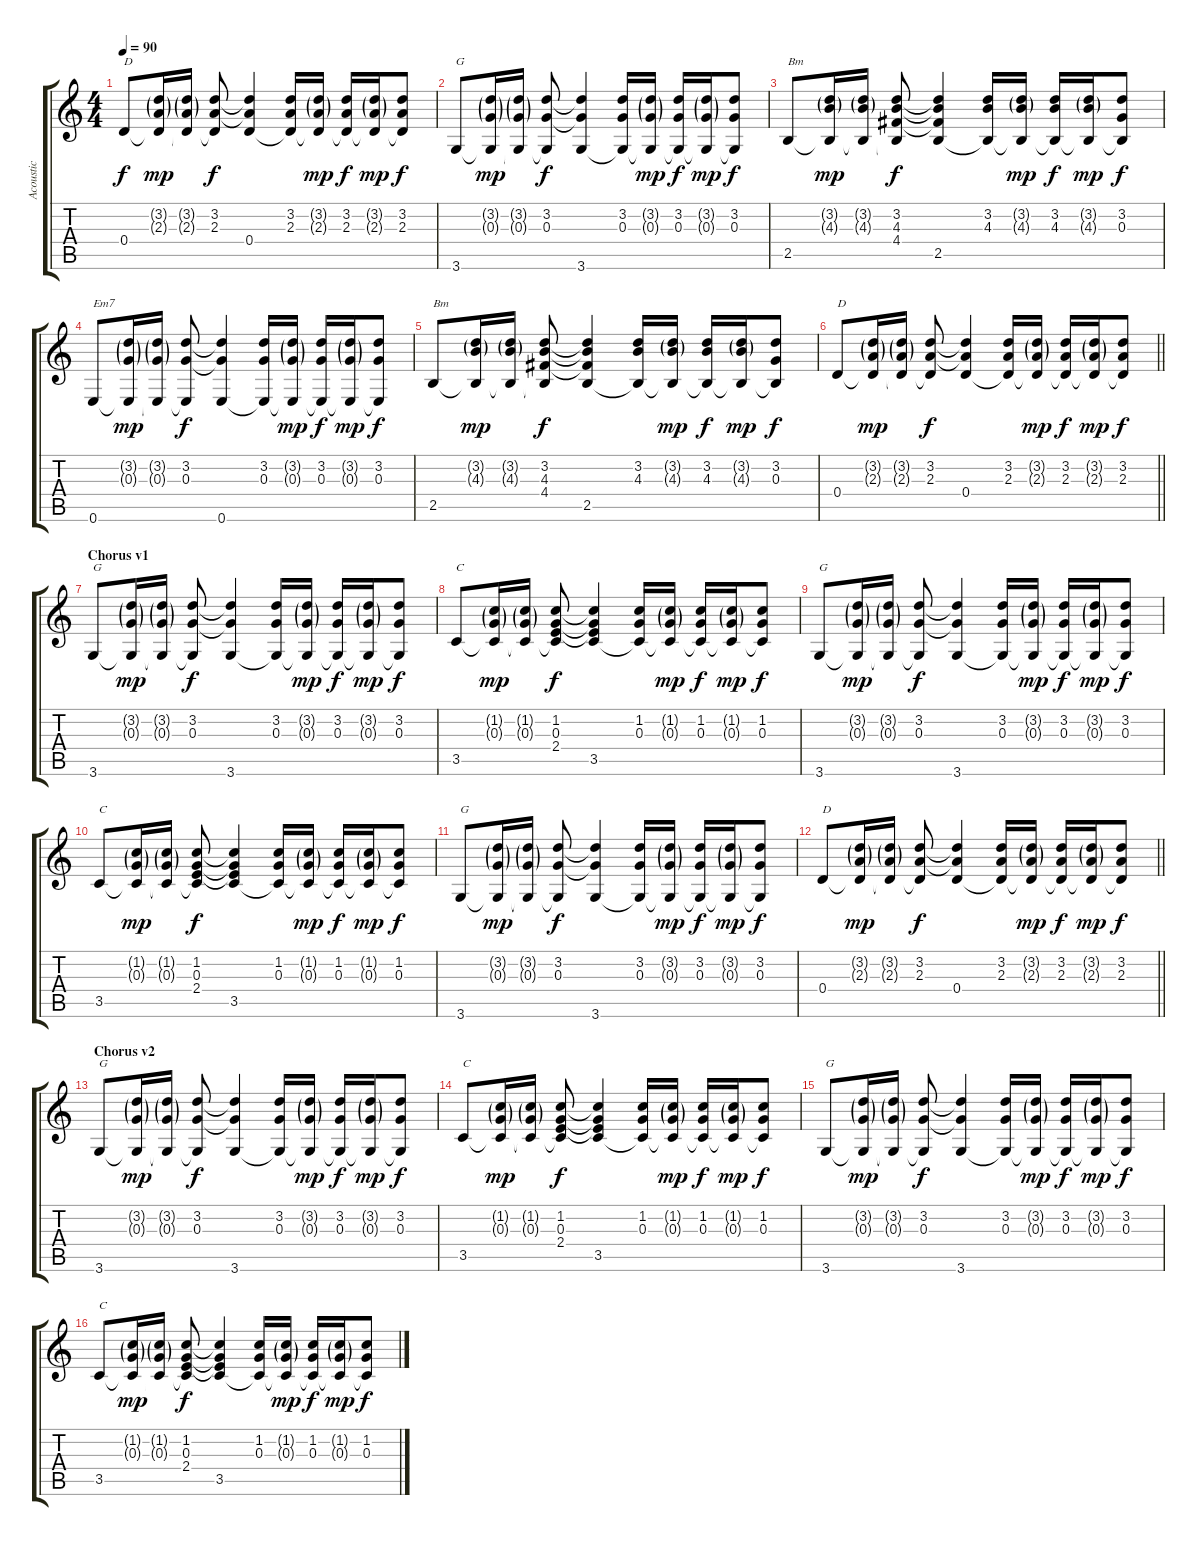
\track ("Acoustic" "Acoustic") {instrument acousticguitarsteel}
\staff {score tabs}
\tuning (E4 B3 G3 D3 A2 E2) {hide}
\ts (4 4)
\tempo 90
\clef g2
\ks c
0.4.8{txt "D" dy f} (3.2{g} 2.3{g} 0.4{t}).16{dy mp} (3.2{g} 2.3{g} 0.4{t}).16 (3.2 2.3 0.4{t}).8{dy f} (3.2{t} 2.3{t} 0.4).4 (3.2 2.3 0.4{t}).16 (3.2{g} 2.3{g} 0.4{t}).16{dy mp} (3.2 2.3 0.4{t}).16{dy f} (3.2{g} 2.3{g} 0.4{t}).16{dy mp} (3.2 2.3 0.4{t}).8{dy f} |
3.6.8{txt "G"} (3.2{g} 0.3{g} 3.6{t}).16{dy mp} (3.2{g} 0.3{g} 3.6{t}).16 (3.2 0.3 3.6{t}).8{dy f} (3.2{t} 0.3{t} 3.6).4 (3.2 0.3 3.6{t}).16 (3.2{g} 0.3{g} 3.6{t}).16{dy mp} (3.2 0.3 3.6{t}).16{dy f} (3.2{g} 0.3{g} 3.6{t}).16{dy mp} (3.2 0.3 3.6{t}).8{dy f} |
2.5.8{txt "Bm"} (3.2{g} 4.3{g} 2.5{t}).16{dy mp} (3.2{g} 4.3{g} 2.5{t}).16 (3.2 4.3 4.4 2.5{t}).8{dy f} (3.2{t} 4.3{t} 4.4{t} 2.5).4 (3.2 4.3 2.5{t}).16 (3.2{g} 4.3{g} 2.5{t}).16{dy mp} (3.2 4.3 2.5{t}).16{dy f} (3.2{g} 4.3{g} 2.5{t}).16{dy mp} (3.2 0.3 2.5{t}).8{dy f} |
0.6.8{txt "Em7"} (3.2{g} 0.3{g} 0.6{t}).16{dy mp} (3.2{g} 0.3{g} 0.6{t}).16 (3.2 0.3 0.6{t}).8{dy f} (3.2{t} 0.3{t} 0.6).4 (3.2 0.3 0.6{t}).16 (3.2{g} 0.3{g} 0.6{t}).16{dy mp} (3.2 0.3 0.6{t}).16{dy f} (3.2{g} 0.3{g} 0.6{t}).16{dy mp} (3.2 0.3 0.6{t}).8{dy f} |
2.5.8{txt "Bm"} (3.2{g} 4.3{g} 2.5{t}).16{dy mp} (3.2{g} 4.3{g} 2.5{t}).16 (3.2 4.3 4.4 2.5{t}).8{dy f} (3.2{t} 4.3{t} 4.4{t} 2.5).4 (3.2 4.3 2.5{t}).16 (3.2{g} 4.3{g} 2.5{t}).16{dy mp} (3.2 4.3 2.5{t}).16{dy f} (3.2{g} 4.3{g} 2.5{t}).16{dy mp} (3.2 0.3 2.5{t}).8{dy f} |
\barLineRight lightlight
0.4.8{txt "D"} (3.2{g} 2.3{g} 0.4{t}).16{dy mp} (3.2{g} 2.3{g} 0.4{t}).16 (3.2 2.3 0.4{t}).8{dy f} (3.2{t} 2.3{t} 0.4).4 (3.2 2.3 0.4{t}).16 (3.2{g} 2.3{g} 0.4{t}).16{dy mp} (3.2 2.3 0.4{t}).16{dy f} (3.2{g} 2.3{g} 0.4{t}).16{dy mp} (3.2 2.3 0.4{t}).8{dy f} |
\section ("" "Chorus v1")
3.6.8{txt "G"} (3.2{g} 0.3{g} 3.6{t}).16{dy mp} (3.2{g} 0.3{g} 3.6{t}).16 (3.2 0.3 3.6{t}).8{dy f} (3.2{t} 0.3{t} 3.6).4 (3.2 0.3 3.6{t}).16 (3.2{g} 0.3{g} 3.6{t}).16{dy mp} (3.2 0.3 3.6{t}).16{dy f} (3.2{g} 0.3{g} 3.6{t}).16{dy mp} (3.2 0.3 3.6{t}).8{dy f} |
3.5.8{txt "C"} (1.2{g} 0.3{g} 3.5{t}).16{dy mp} (1.2{g} 0.3{g} 3.5{t}).16 (1.2 0.3 2.4 3.5{t}).8{dy f} (1.2{t} 0.3{t} 2.4{t} 3.5).4 (1.2 0.3 3.5{t}).16 (1.2{g} 0.3{g} 3.5{t}).16{dy mp} (1.2 0.3 3.5{t}).16{dy f} (1.2{g} 0.3{g} 3.5{t}).16{dy mp} (1.2 0.3 3.5{t}).8{dy f} |
3.6.8{txt "G"} (3.2{g} 0.3{g} 3.6{t}).16{dy mp} (3.2{g} 0.3{g} 3.6{t}).16 (3.2 0.3 3.6{t}).8{dy f} (3.2{t} 0.3{t} 3.6).4 (3.2 0.3 3.6{t}).16 (3.2{g} 0.3{g} 3.6{t}).16{dy mp} (3.2 0.3 3.6{t}).16{dy f} (3.2{g} 0.3{g} 3.6{t}).16{dy mp} (3.2 0.3 3.6{t}).8{dy f} |
3.5.8{txt "C"} (1.2{g} 0.3{g} 3.5{t}).16{dy mp} (1.2{g} 0.3{g} 3.5{t}).16 (1.2 0.3 2.4 3.5{t}).8{dy f} (1.2{t} 0.3{t} 2.4{t} 3.5).4 (1.2 0.3 3.5{t}).16 (1.2{g} 0.3{g} 3.5{t}).16{dy mp} (1.2 0.3 3.5{t}).16{dy f} (1.2{g} 0.3{g} 3.5{t}).16{dy mp} (1.2 0.3 3.5{t}).8{dy f} |
3.6.8{txt "G"} (3.2{g} 0.3{g} 3.6{t}).16{dy mp} (3.2{g} 0.3{g} 3.6{t}).16 (3.2 0.3 3.6{t}).8{dy f} (3.2{t} 0.3{t} 3.6).4 (3.2 0.3 3.6{t}).16 (3.2{g} 0.3{g} 3.6{t}).16{dy mp} (3.2 0.3 3.6{t}).16{dy f} (3.2{g} 0.3{g} 3.6{t}).16{dy mp} (3.2 0.3 3.6{t}).8{dy f} |
\barLineRight lightlight
0.4.8{txt "D"} (3.2{g} 2.3{g} 0.4{t}).16{dy mp} (3.2{g} 2.3{g} 0.4{t}).16 (3.2 2.3 0.4{t}).8{dy f} (3.2{t} 2.3{t} 0.4).4 (3.2 2.3 0.4{t}).16 (3.2{g} 2.3{g} 0.4{t}).16{dy mp} (3.2 2.3 0.4{t}).16{dy f} (3.2{g} 2.3{g} 0.4{t}).16{dy mp} (3.2 2.3 0.4{t}).8{dy f} |
\section ("" "Chorus v2")
3.6.8{txt "G"} (3.2{g} 0.3{g} 3.6{t}).16{dy mp} (3.2{g} 0.3{g} 3.6{t}).16 (3.2 0.3 3.6{t}).8{dy f} (3.2{t} 0.3{t} 3.6).4 (3.2 0.3 3.6{t}).16 (3.2{g} 0.3{g} 3.6{t}).16{dy mp} (3.2 0.3 3.6{t}).16{dy f} (3.2{g} 0.3{g} 3.6{t}).16{dy mp} (3.2 0.3 3.6{t}).8{dy f} |
3.5.8{txt "C"} (1.2{g} 0.3{g} 3.5{t}).16{dy mp} (1.2{g} 0.3{g} 3.5{t}).16 (1.2 0.3 2.4 3.5{t}).8{dy f} (1.2{t} 0.3{t} 2.4{t} 3.5).4 (1.2 0.3 3.5{t}).16 (1.2{g} 0.3{g} 3.5{t}).16{dy mp} (1.2 0.3 3.5{t}).16{dy f} (1.2{g} 0.3{g} 3.5{t}).16{dy mp} (1.2 0.3 3.5{t}).8{dy f} |
3.6.8{txt "G"} (3.2{g} 0.3{g} 3.6{t}).16{dy mp} (3.2{g} 0.3{g} 3.6{t}).16 (3.2 0.3 3.6{t}).8{dy f} (3.2{t} 0.3{t} 3.6).4 (3.2 0.3 3.6{t}).16 (3.2{g} 0.3{g} 3.6{t}).16{dy mp} (3.2 0.3 3.6{t}).16{dy f} (3.2{g} 0.3{g} 3.6{t}).16{dy mp} (3.2 0.3 3.6{t}).8{dy f} |
3.5.8{txt "C"} (1.2{g} 0.3{g} 3.5{t}).16{dy mp} (1.2{g} 0.3{g} 3.5{t}).16 (1.2 0.3 2.4 3.5{t}).8{dy f} (1.2{t} 0.3{t} 2.4{t} 3.5).4 (1.2 0.3 3.5{t}).16 (1.2{g} 0.3{g} 3.5{t}).16{dy mp} (1.2 0.3 3.5{t}).16{dy f} (1.2{g} 0.3{g} 3.5{t}).16{dy mp} (1.2 0.3 3.5{t}).8{dy f}
